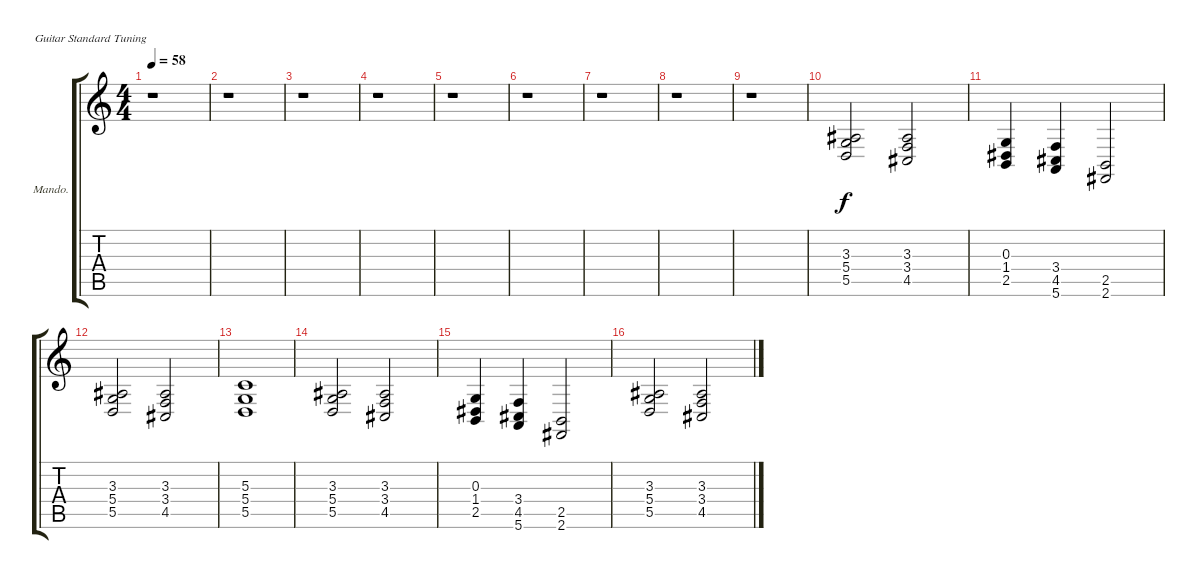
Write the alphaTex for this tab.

\bracketExtendMode groupsimilarinstruments
\firstSystemTrackNameOrientation horizontal
\otherSystemsTrackNameOrientation horizontal
\track ("strings" "Mando.") {instrument stringensemble1}
\staff {score tabs}
\tuning (E4 B3 G3 D3 A2 E2)
\ts (4 4)
\beaming (8 2 2 2 2)
\tempo 58
\clef g2
\ks c
r.1{dy f instrument stringensemble1} |
r.1 |
r.1 |
r.1 |
r.1 |
r.1 |
r.1 |
r.1 |
r.1 |
(3.3 5.4 5.5).2 (3.3 3.4 4.5).2 |
(0.3 1.4 2.5).4 (3.4 4.5 5.6).4 (2.5 2.6).2 |
(3.3 5.4 5.5).2 (3.3 3.4 4.5).2 |
(5.3 5.4 5.5).1 |
(3.3 5.4 5.5).2 (3.3 3.4 4.5).2 |
(0.3 1.4 2.5).4 (3.4 4.5 5.6).4 (2.5 2.6).2 |
(3.3 5.4 5.5).2 (3.3 3.4 4.5).2
